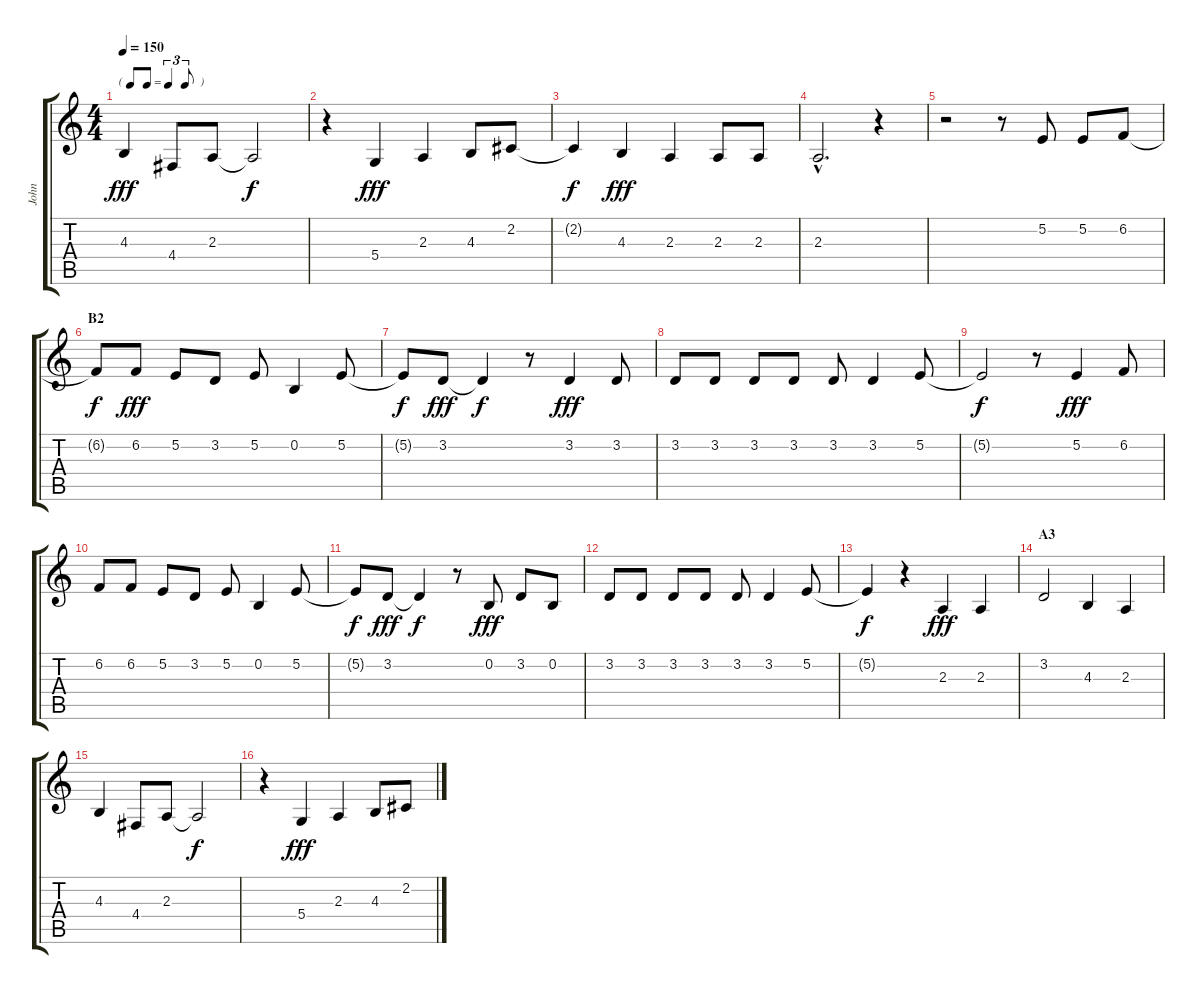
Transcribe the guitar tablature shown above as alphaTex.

\track ("John" "John") {instrument tenorsax}
\staff {score tabs}
\tuning (E4 B3 G3 D3 A2 E2) {hide}
\ts (4 4)
\tf triplet8th
\tempo 150
\clef g2
\ks c
4.3.4{dy fff} 4.4.8 2.3.8 2.3{t}.2{dy f} |
r.4 5.4.4{dy fff} 2.3.4 4.3.8 2.2.8 |
2.2{t}.4{dy f} 4.3.4{dy fff} 2.3.4 2.3.8 2.3.8 |
2.3{hac}.2{d} r.4 |
r.2 r.8 5.2.8 5.2.8 6.2.8 |
\section ("" "B2")
6.2{t}.8{dy f} 6.2.8{dy fff} 5.2.8 3.2.8 5.2.8 0.2.4 5.2.8 |
5.2{t}.8{dy f} 3.2.8{dy fff} 3.2{t}.4{dy f} r.8 3.2.4{dy fff} 3.2.8 |
3.2.8 3.2.8 3.2.8 3.2.8 3.2.8 3.2.4 5.2.8 |
5.2{t}.2{dy f} r.8 5.2.4{dy fff} 6.2.8 |
6.2.8 6.2.8 5.2.8 3.2.8 5.2.8 0.2.4 5.2.8 |
5.2{t}.8{dy f} 3.2.8{dy fff} 3.2{t}.4{dy f} r.8 0.2.8{dy fff} 3.2.8 0.2.8 |
3.2.8 3.2.8 3.2.8 3.2.8 3.2.8 3.2.4 5.2.8 |
5.2{t}.4{dy f} r.4 2.3.4{dy fff} 2.3.4 |
\section ("" "A3")
3.2.2 4.3.4 2.3.4 |
4.3.4 4.4.8 2.3.8 2.3{t}.2{dy f} |
r.4 5.4.4{dy fff} 2.3.4 4.3.8 2.2.8
